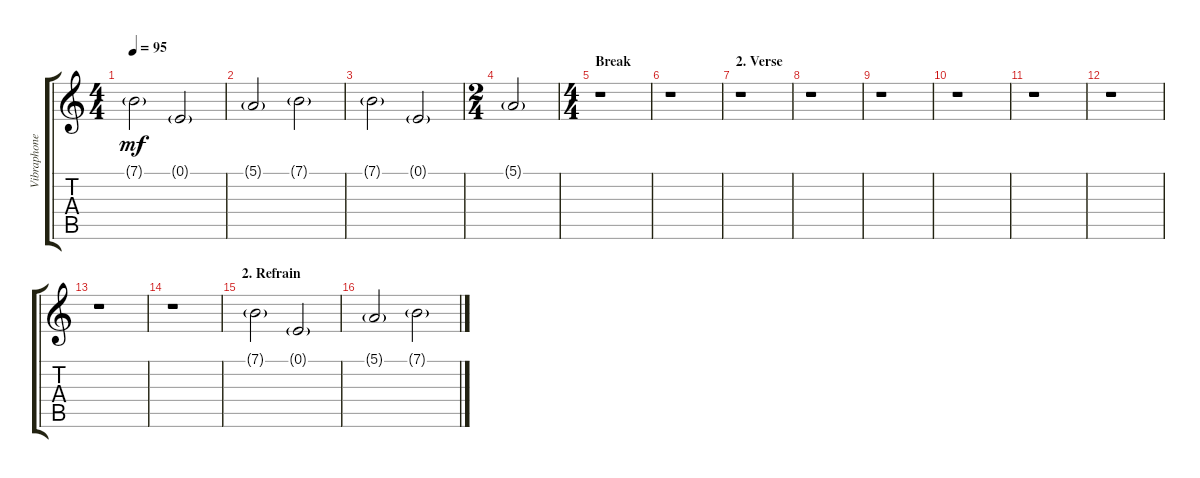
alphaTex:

\track ("Vibraphone for Refrain" "Vibraphone") {instrument vibraphone}
\staff {score tabs}
\tuning (E4 B3 G3 D3 A2 E2) {hide}
\ts (4 4)
\tempo 95
\clef g2
\ks c
7.1{g}.2{dy mf} 0.1{g}.2 |
5.1{g}.2 7.1{g}.2 |
7.1{g}.2 0.1{g}.2 |
\ts (2 4)
5.1{g}.2 |
\ts (4 4)
\section ("" "Break")
r.1 |
r.1 |
\section ("" "2. Verse")
r.1 |
r.1 |
r.1 |
r.1 |
r.1 |
r.1 |
r.1 |
r.1 |
\section ("" "2. Refrain")
7.1{g}.2 0.1{g}.2 |
5.1{g}.2 7.1{g}.2
